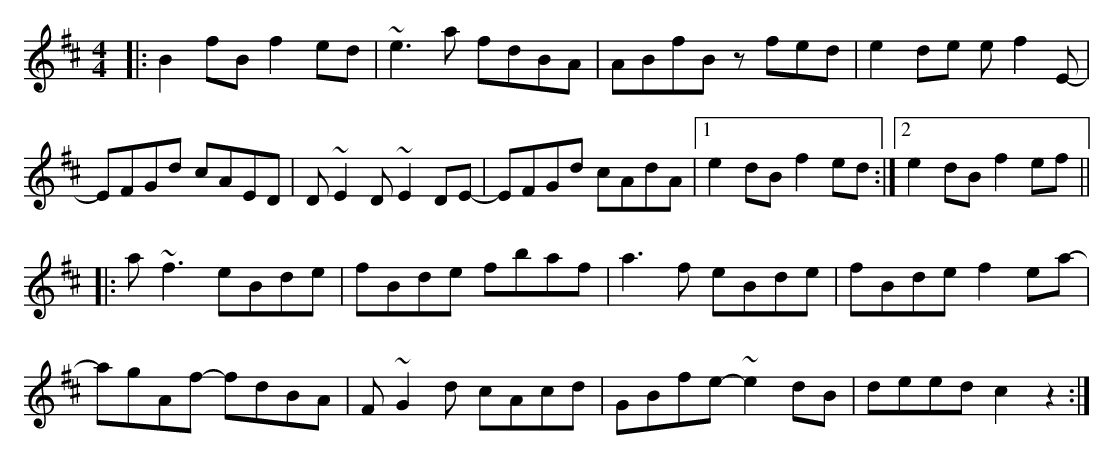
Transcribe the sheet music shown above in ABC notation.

X:1
M:4/4
K:Bmin
|:B2fB f2ed|~e3a fdBA|ABfB zfed|e2de ef2E-|
EFGd cAED|D~E2D ~E2DE-|EFGd cAdA|1 e2dB f2ed:|2 e2dB f2ef||
|:a~f3 eBde|fBde fbaf|a3f eBde|fBde f2ea-|
agAf- fdBA|F~G2d cAcd|GBfe- ~e2dB|deed c2z2:|
